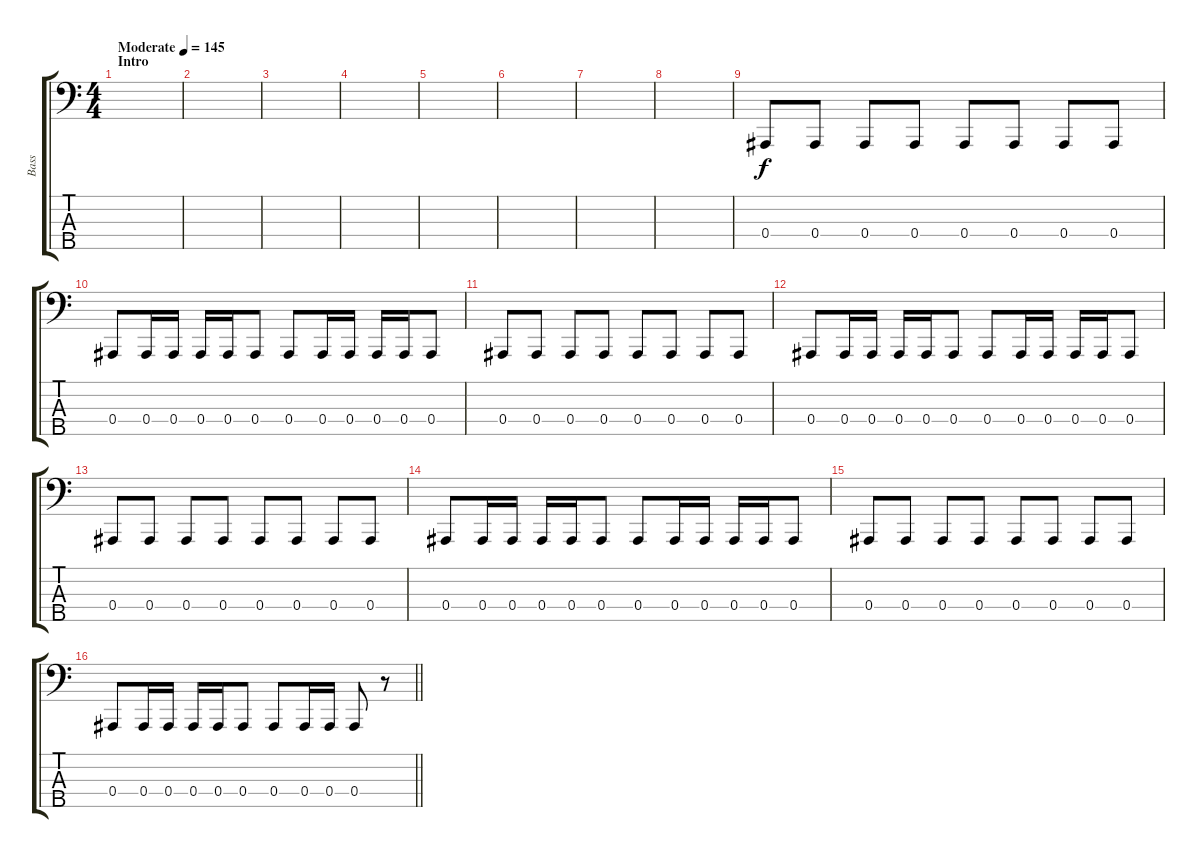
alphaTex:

\track ("Bass" "Bass") {instrument electricbassfinger}
\staff {score tabs}
\tuning (Eb2 Bb1 F1 Bb0 G0) {hide}
\ts (4 4)
\section ("" "Intro")
\tempo (145 "Moderate")
\clef f4
\ks c
|
|
|
|
|
|
|
|
0.4.8 0.4.8 0.4.8 0.4.8 0.4.8 0.4.8 0.4.8 0.4.8 |
0.4.8 0.4.16 0.4.16 0.4.16 0.4.16 0.4.8 0.4.8 0.4.16 0.4.16 0.4.16 0.4.16 0.4.8 |
0.4.8 0.4.8 0.4.8 0.4.8 0.4.8 0.4.8 0.4.8 0.4.8 |
0.4.8 0.4.16 0.4.16 0.4.16 0.4.16 0.4.8 0.4.8 0.4.16 0.4.16 0.4.16 0.4.16 0.4.8 |
0.4.8 0.4.8 0.4.8 0.4.8 0.4.8 0.4.8 0.4.8 0.4.8 |
0.4.8 0.4.16 0.4.16 0.4.16 0.4.16 0.4.8 0.4.8 0.4.16 0.4.16 0.4.16 0.4.16 0.4.8 |
0.4.8 0.4.8 0.4.8 0.4.8 0.4.8 0.4.8 0.4.8 0.4.8 |
\barLineRight lightlight
0.4.8 0.4.16 0.4.16 0.4.16 0.4.16 0.4.8 0.4.8 0.4.16 0.4.16 0.4.8 r.8
